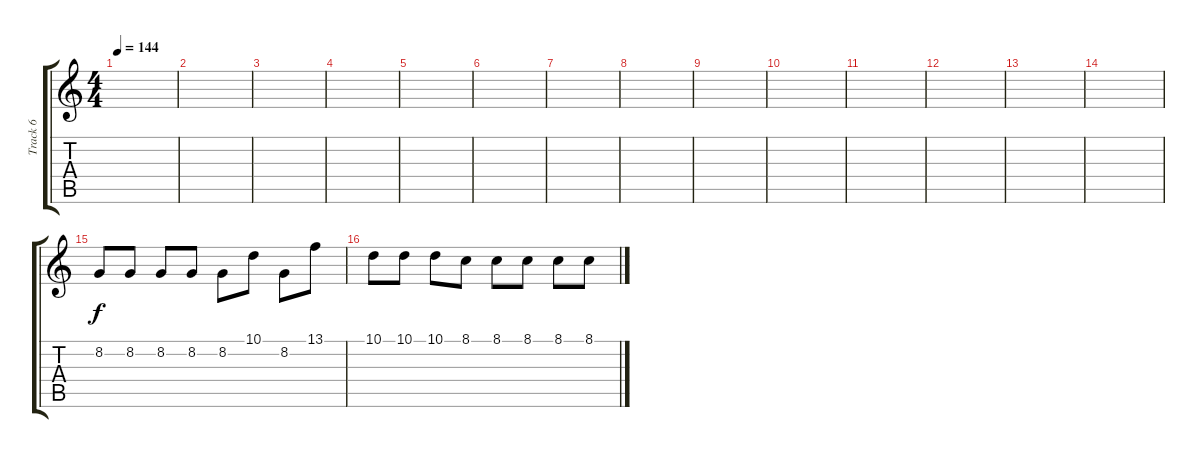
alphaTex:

\track ("Track 6" "Track 6") {instrument lead1square}
\staff {score tabs}
\tuning (E4 B3 G3 D3 A2 E2) {hide}
\ts (4 4)
\tempo 144
\clef g2
\ks c
|
|
|
|
|
|
|
|
|
|
|
|
|
|
8.2.8 8.2.8 8.2.8 8.2.8 8.2.8 10.1.8 8.2.8 13.1.8 |
10.1.8 10.1.8 10.1.8 8.1.8 8.1.8 8.1.8 8.1.8 8.1.8
